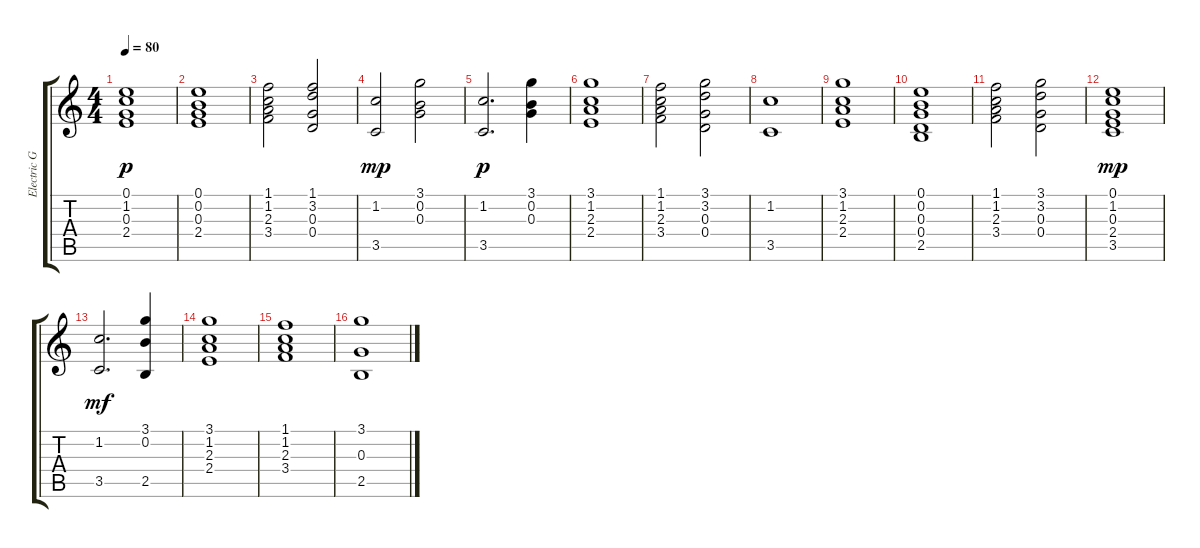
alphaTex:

\track ("Electric Guitar" "Electric G") {instrument electricguitarclean}
\staff {score tabs}
\tuning (E4 B3 G3 D3 A2 E2) {hide}
\ts (4 4)
\tempo 80
\clef g2
\ks c
(0.1 1.2 0.3 2.4).1{dy p} |
(0.1 0.2 0.3 2.4).1 |
(1.1 1.2 2.3 3.4).2 (1.1 3.2 0.3 0.4).2 |
(1.2 3.5).2{dy mp} (3.1 0.2 0.3).2 |
(1.2 3.5).2{d dy p} (3.1 0.2 0.3).4 |
(3.1 1.2 2.3 2.4).1 |
(1.1 1.2 2.3 3.4).2 (3.1 3.2 0.3 0.4).2 |
(1.2 3.5).1 |
(3.1 1.2 2.3 2.4).1 |
(0.1 0.2 0.3 0.4 2.5).1 |
(1.1 1.2 2.3 3.4).2 (3.1 3.2 0.3 0.4).2 |
(0.1 1.2 0.3 2.4 3.5).1{dy mp} |
(1.2 3.5).2{d dy mf} (3.1 0.2 2.5).4 |
(3.1 1.2 2.3 2.4).1 |
(1.1 1.2 2.3 3.4).1 |
(3.1 0.3 2.5).1
